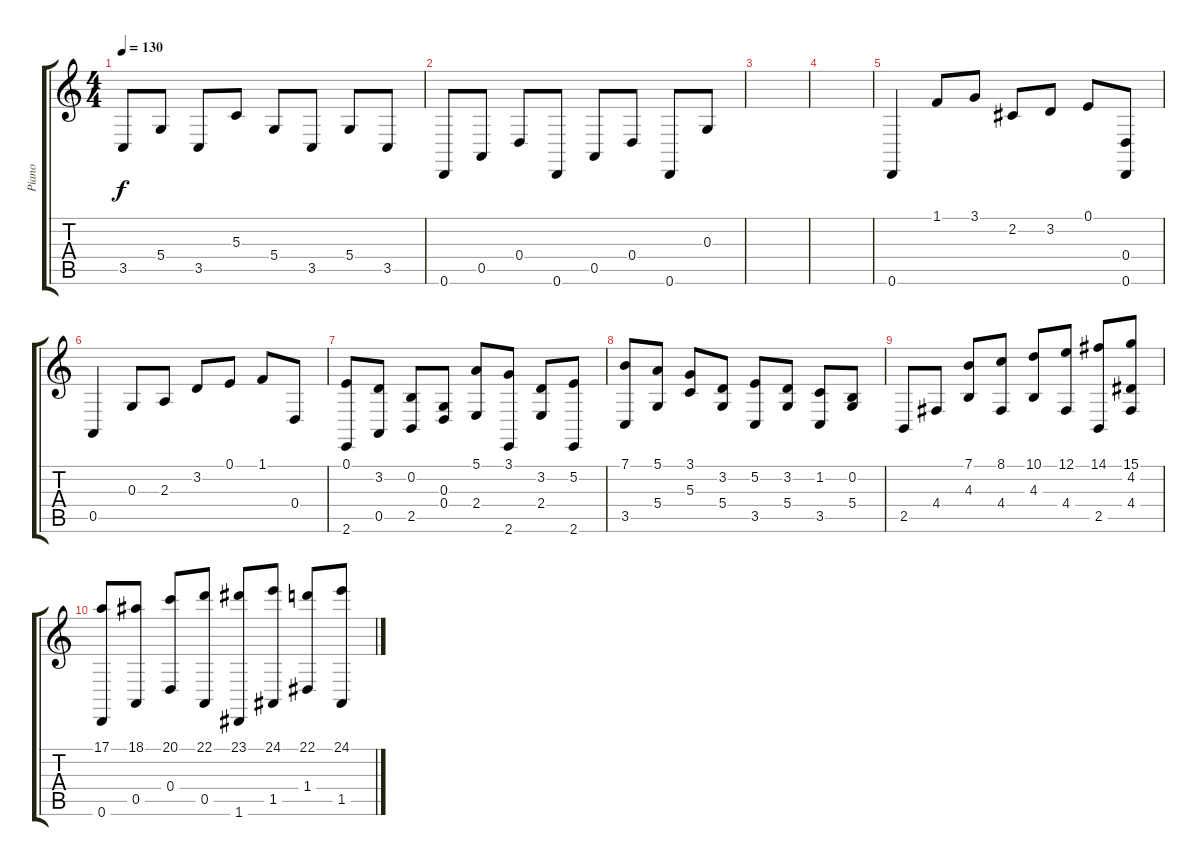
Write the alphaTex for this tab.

\track ("Piano" "Piano") {instrument acousticgrandpiano}
\staff {score tabs}
\tuning (E4 B3 G3 D3 A2 D2) {hide}
\ts (4 4)
\tempo 130
\clef g2
\ks c
3.5.8{dy f} 5.4.8 3.5.8 5.3.8 5.4.8 3.5.8 5.4.8 3.5.8 |
0.6.8 0.5.8 0.4.8 0.6.8 0.5.8 0.4.8 0.6.8 0.3.8 |
|
|
0.6.4 1.1.8 3.1.8 2.2.8 3.2.8 0.1.8 (0.4 0.6).8 |
0.5.4 0.3.8 2.3.8 3.2.8 0.1.8 1.1.8 0.4.8 |
(0.1 2.6).8 (3.2 0.5).8 (0.2 2.5).8 (0.3 0.4).8 (5.1 2.4).8 (3.1 2.6).8 (3.2 2.4).8 (5.2 2.6).8 |
(7.1 3.5).8 (5.1 5.4).8 (3.1 5.3).8 (3.2 5.4).8 (5.2 3.5).8 (3.2 5.4).8 (1.2 3.5).8 (0.2 5.4).8 |
2.5.8 4.4.8 (7.1 4.3).8 (8.1 4.4).8 (10.1 4.3).8 (12.1 4.4).8 (14.1 2.5).8 (15.1 4.2 4.4).8 |
(17.1 0.6).8 (18.1 0.5).8 (20.1 0.4).8 (22.1 0.5).8 (23.1 1.6).8 (24.1 1.5).8 (22.1 1.4).8 (24.1 1.5).8
